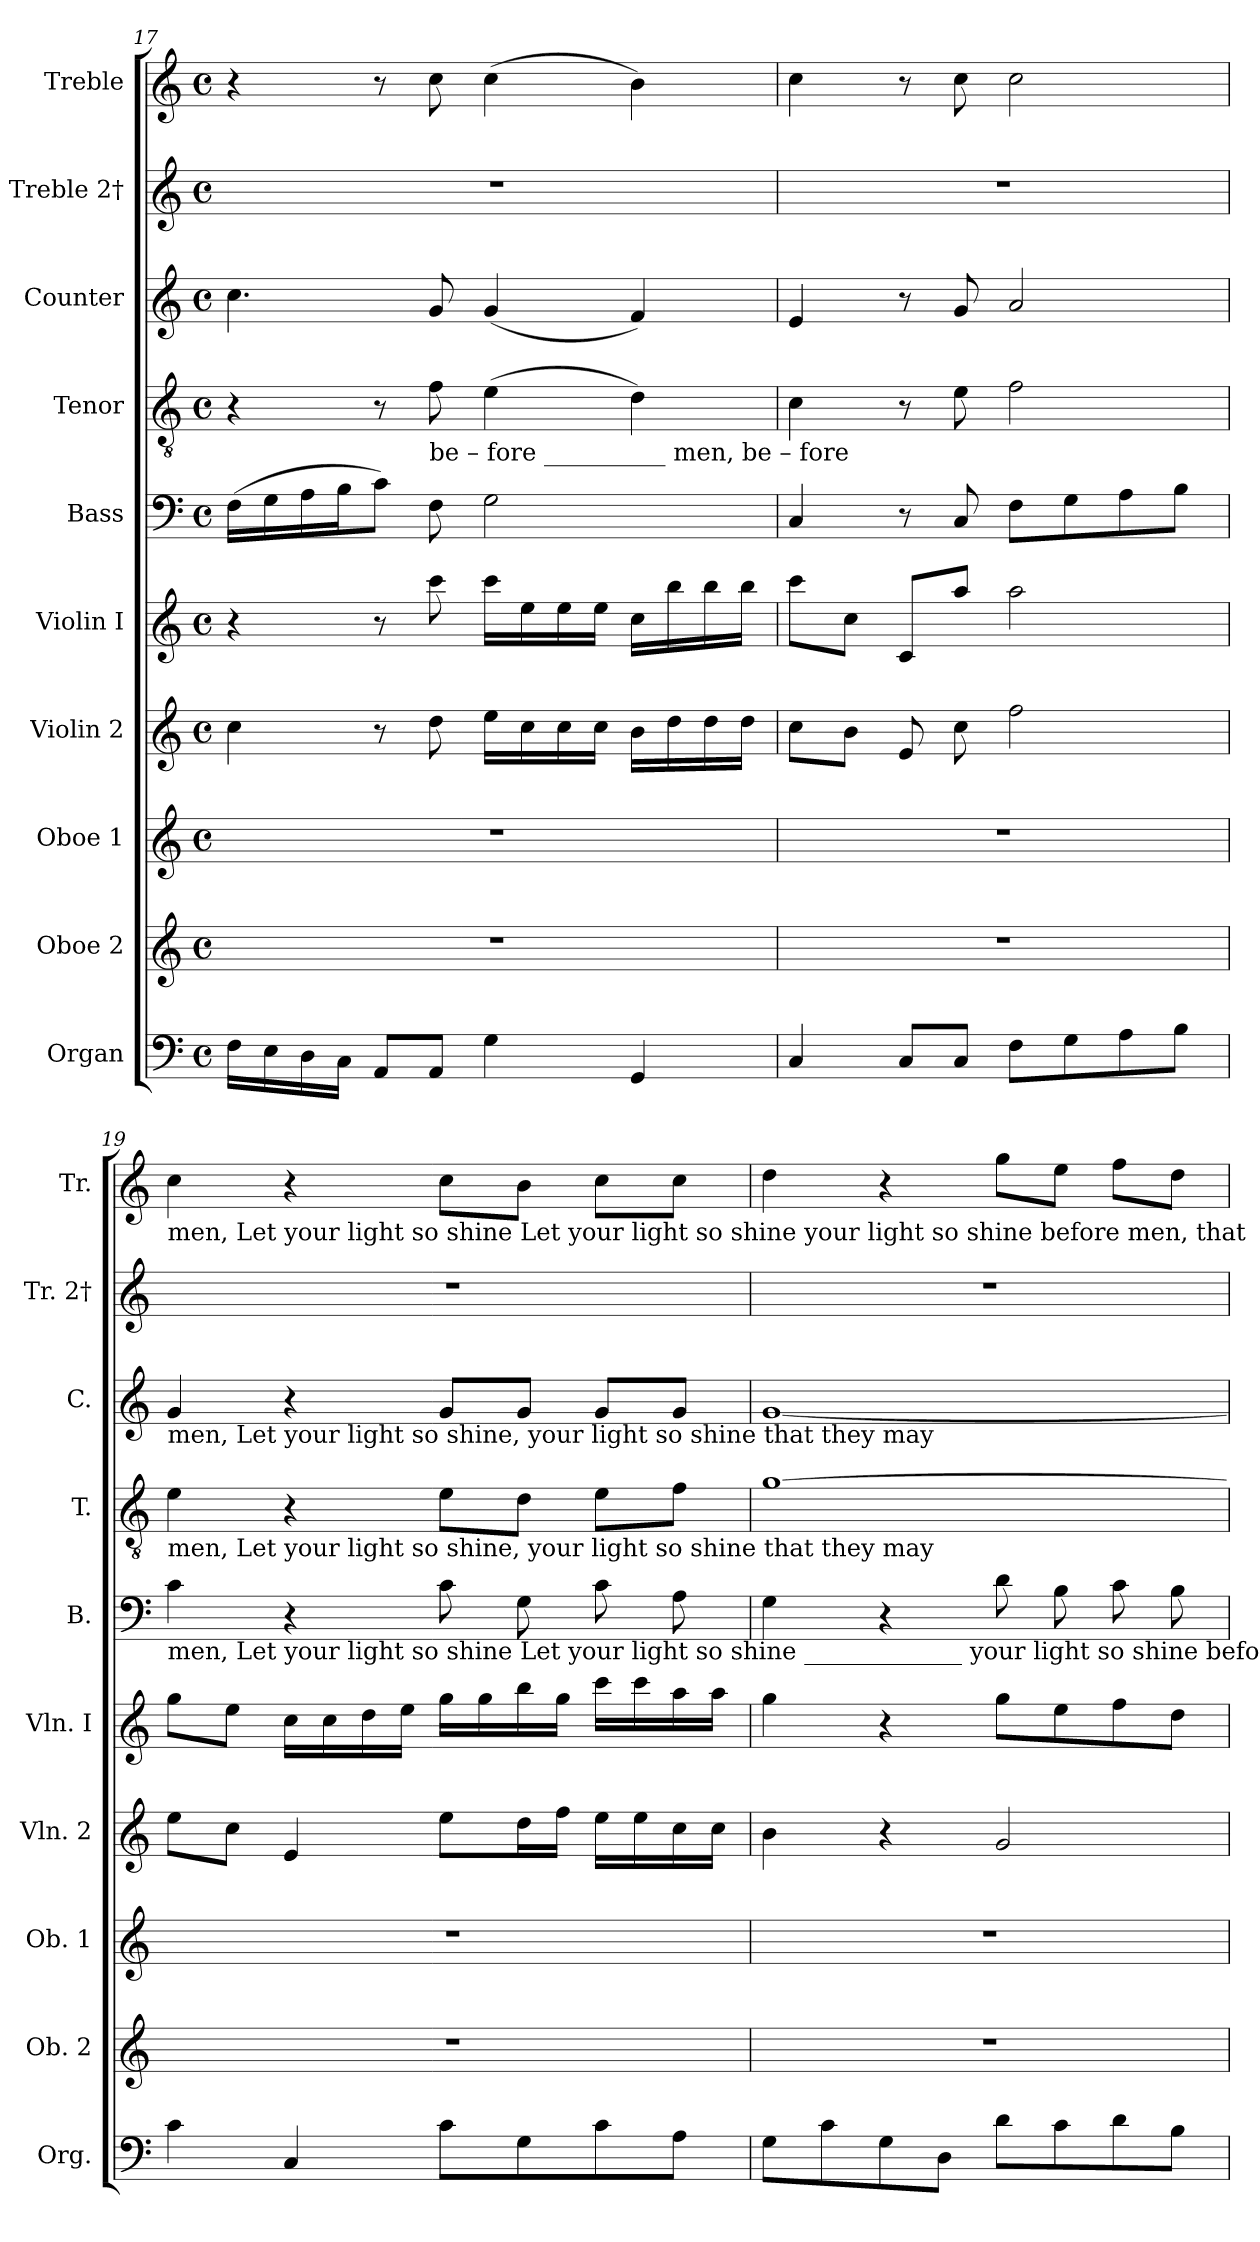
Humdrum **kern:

**kern	**kern	**kern	**kern	**kern	**kern	**kern	**kern	**kern	**kern
*part10	*part9	*part8	*part7	*part6	*part5	*part4	*part3	*part2	*part1
*staff10	*staff9	*staff8	*staff7	*staff6	*staff5	*staff4	*staff3	*staff2	*staff1
*I"Organ	*I"Oboe 2	*I"Oboe 1	*I"Violin 2	*I"Violin  I	*I"Bass	*I"Tenor	*I"Counter	*I"Treble 2†	*I"Treble
*I'Org.	*I'Ob. 2	*I'Ob. 1	*I'Vln. 2	*I'Vln.  I	*I'B.	*I'T.	*I'C.	*I'Tr. 2†	*I'Tr.
*clefF4	*clefG2	*clefG2	*clefG2	*clefG2	*clefF4	*clefGv2	*clefG2	*clefG2	*clefG2
*k[]	*k[]	*k[]	*k[]	*k[]	*k[]	*k[]	*k[]	*k[]	*k[]
*M4/4	*M4/4	*M4/4	*M4/4	*M4/4	*M4/4	*M4/4	*M4/4	*M4/4	*M4/4
*met(c)	*met(c)	*met(c)	*met(c)	*met(c)	*met(c)	*met(c)	*met(c)	*met(c)	*met(c)
=17	=17	=17	=17	=17	=17	=17	=17	=17	=17
16F\LL	1r	1r	4cc\	4r	(>16F\LL	4r	4.cc\	1r	4r
16E\	.	.	.	.	16G\	.	.	.	.
16D\	.	.	.	.	16A\	.	.	.	.
16C\JJ	.	.	.	.	16B\J	.	.	.	.
8AA/L	.	.	8r	8r	8c\J)	8r	.	.	8r
!	!	!	!	!	!	!LO:TX:b:t=be – fore __________      men,       be – fore	!	!	!
8AA/J	.	.	8dd\	8ccc\	8F\	8f\	8g/	.	8cc\
4G\	.	.	16ee\LL	16ccc\LL	2G\	(>4e\	(<4g/	.	(>4cc\
.	.	.	16cc\	16ee\	.	.	.	.	.
.	.	.	16cc\	16ee\	.	.	.	.	.
.	.	.	16cc\JJ	16ee\JJ	.	.	.	.	.
4GG/	.	.	16b\LL	16cc\LL	.	4d\)	4f/)	.	4b\)
.	.	.	16dd\	16bb\	.	.	.	.	.
.	.	.	16dd\	16bb\	.	.	.	.	.
.	.	.	16dd\JJ	16bb\JJ	.	.	.	.	.
=18	=18	=18	=18	=18	=18	=18	=18	=18	=18
4C/	1r	1r	8cc\L	8ccc\L	4C/	4c\	4e/	1r	4cc\
.	.	.	8b\J	8cc\J	.	.	.	.	.
8C/L	.	.	8e/	8c/L	8r	8r	8r	.	8r
8C/J	.	.	8cc\	8aa/J	8C/	8e\	8g/	.	8cc\
8F\L	.	.	2ff\	2aa\	8F\L	2f\	2a/	.	2cc\
8G\	.	.	.	.	8G\	.	.	.	.
8A\	.	.	.	.	8A\	.	.	.	.
8B\J	.	.	.	.	8B\J	.	.	.	.
!!LO:LB:g=z
=19	=19	=19	=19	=19	=19	=19	=19	=19	=19
!	!	!	!	!	!	!	!	!	!LO:TX:b:t=men,               Let  your  light  so      shine        Let your light so shine                               your light so shine before men, that
!	!	!	!	!	!	!	!LO:TX:b:t=men,               Let  your  light  so      shine,                                         your  light  so  shine                                         that they may	!	!
!	!	!	!	!	!	!LO:TX:b:t=men,               Let  your  light  so      shine,                                         your  light  so  shine                                         that they may	!	!	!
!	!	!	!	!	!LO:TX:b:t=men,               Let  your  light  so      shine          Let your light so shine _____________  your light so shine before men, that	!	!	!	!
4c\	1r	1r	8ee\L	8gg\L	4c\	4e\	4g/	1r	4cc\
.	.	.	8cc\J	8ee\J	.	.	.	.	.
4C/	.	.	4e/	16cc\LL	4r	4r	4r	.	4r
.	.	.	.	16cc\	.	.	.	.	.
.	.	.	.	16dd\	.	.	.	.	.
.	.	.	.	16ee\JJ	.	.	.	.	.
8c\L	.	.	8ee\L	16gg\LL	8c\	8e\L	8g/L	.	8cc\L
.	.	.	.	16gg\	.	.	.	.	.
8G\	.	.	16dd\L	16bb\	8G\	8d\J	8g/J	.	8b\J
.	.	.	16ff\JJ	16gg\JJ	.	.	.	.	.
8c\	.	.	16ee\LL	16ccc\LL	8c\	8e\L	8g/L	.	8cc\L
.	.	.	16ee\	16ccc\	.	.	.	.	.
8A\J	.	.	16cc\	16aa\	8A\	8f\J	8g/J	.	8cc\J
.	.	.	16cc\JJ	16aa\JJ	.	.	.	.	.
=20	=20	=20	=20	=20	=20	=20	=20	=20	=20
8G\L	1r	1r	4b\	4gg\	4G\	[1g	[1g	1r	4dd\
8c\	.	.	.	.	.	.	.	.	.
8G\	.	.	4r	4r	4r	.	.	.	4r
8D\J	.	.	.	.	.	.	.	.	.
8d\L	.	.	2g/	8gg\L	8d\	.	.	.	8gg\L
8c\	.	.	.	8ee\	8B\	.	.	.	8ee\J
8d\	.	.	.	8ff\	8c\	.	.	.	8ff\L
8B\J	.	.	.	8dd\J	8B\	.	.	.	8dd\J
=	=	=	=	=	=	=	=	=	=
*-	*-	*-	*-	*-	*-	*-	*-	*-	*-
